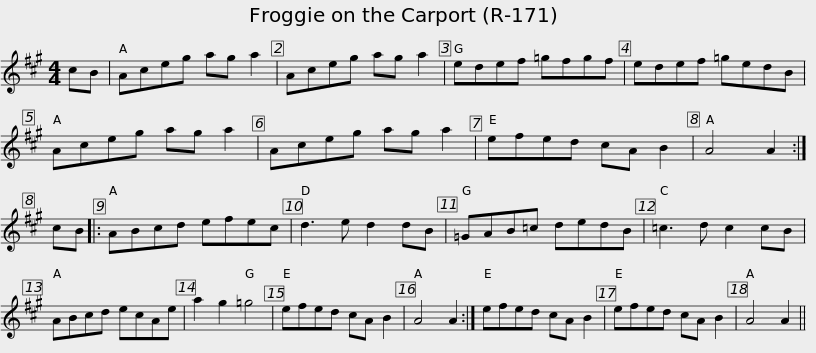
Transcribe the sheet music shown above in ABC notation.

X:1
L:1/8
M:4/4
I:linebreak $
K:A
V:1 treble
V:1
 cB | Aceg ag a2 | Aceg ag a2 | edef =gfgf | edef =gedB | %5
 Aceg ag a2 |$ Aceg ag a2 | efed cA B2 | A4 A2 :| cB |: %10
 ABcd efec | d3 e d2 dB | =GAB=c dedB |$ =c3 d c2 cB | ABcd ecAe | %15
 a2 g2 =g4 | efed cA B2 | A4 A2 :| efed cA B2 | efed cA B2 |$ %20
 A4 A2 || %21
